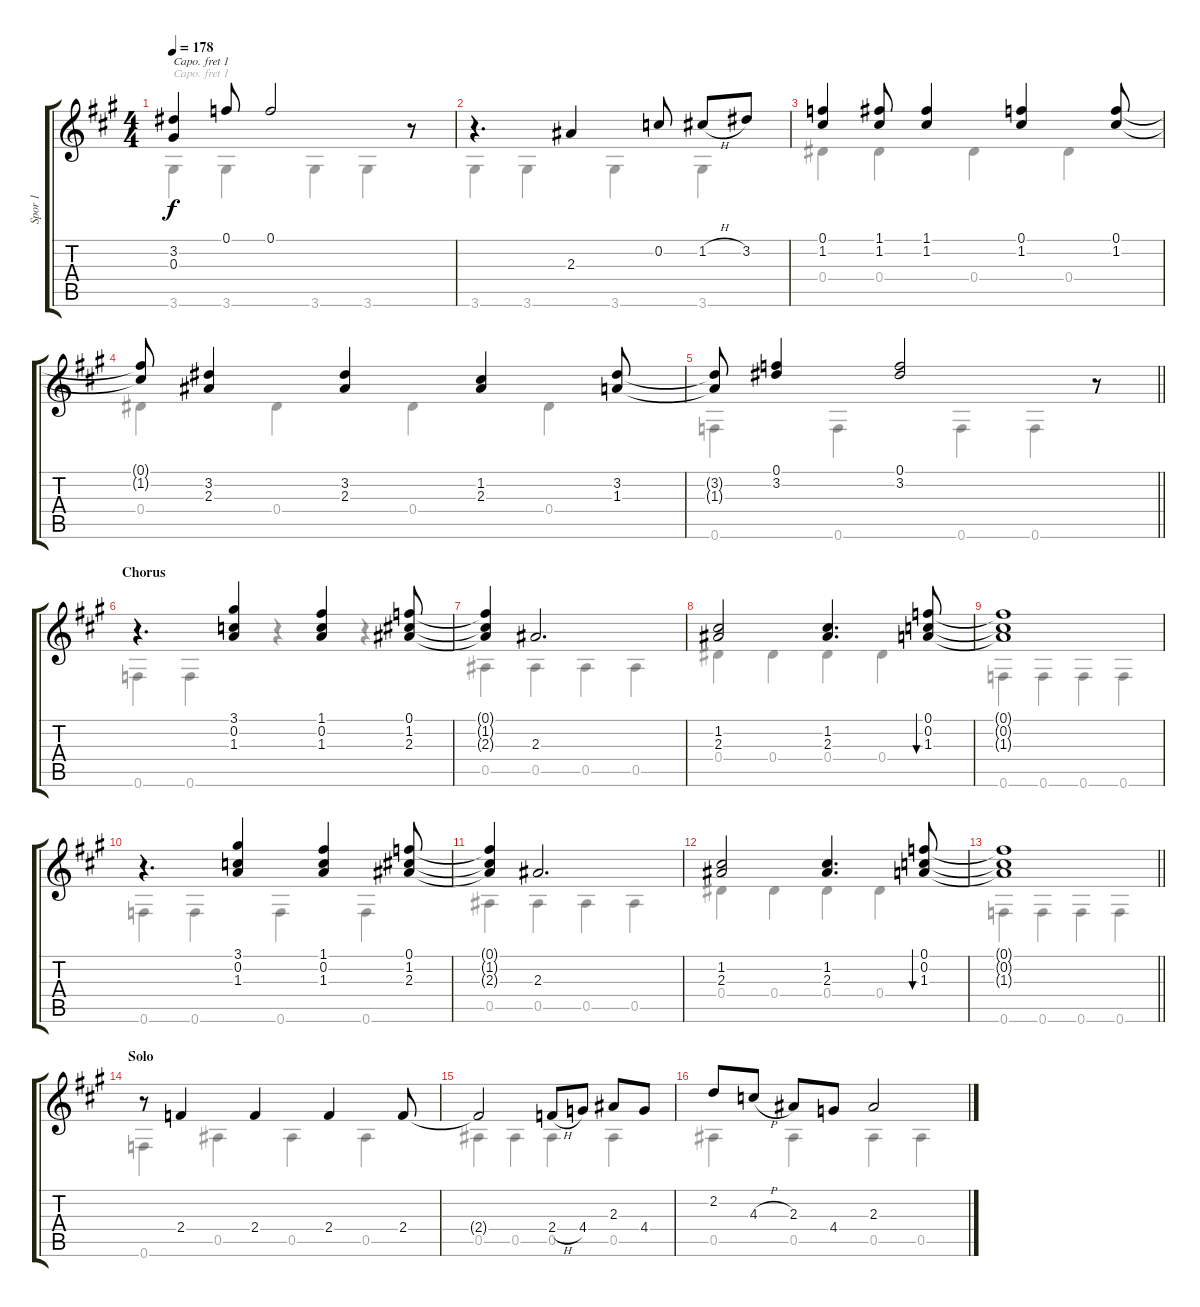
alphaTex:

\track ("Spor 1" "Spor 1") {instrument acousticguitarsteel}
\staff {score tabs}
\capo 1
\tuning (E4 B3 G3 D3 A2 E2) {hide}
\voice
\ts (4 4)
\tempo 178
\clef g2
\ks a
(3.2 0.3).4{dy f} 0.1.8 0.1.2 r.8 |
r.4{d} 2.3.4 0.2.8 1.2{h}.8 3.2.8 |
(0.1 1.2).4 (1.1 1.2).8 (1.1 1.2).4 (0.1 1.2).4 (0.1 1.2).8 |
(0.1{t} 1.2{t}).8 (3.2 2.3).4 (3.2 2.3).4 (1.2 2.3).4 (3.2 1.3).8 |
\barLineRight lightlight
(3.2{t} 1.3{t}).8 (0.1 3.2).4 (0.1 3.2).2 r.8 |
\section ("" "Chorus")
r.4{d} (3.1 0.2 1.3).4 (1.1 0.2 1.3).4 (0.1 1.2 2.3).8 |
(0.1{t} 1.2{t} 2.3{t}).4 2.3.2{d} |
(1.2 2.3).2 (1.2 2.3).4{d} (0.1 0.2 1.3).8{bu 480} |
(0.1{t} 0.2{t} 1.3{t}).1 |
r.4{d} (3.1 0.2 1.3).4 (1.1 0.2 1.3).4 (0.1 1.2 2.3).8 |
(0.1{t} 1.2{t} 2.3{t}).4 2.3.2{d} |
(1.2 2.3).2 (1.2 2.3).4{d} (0.1 0.2 1.3).8{bu 480} |
\barLineRight lightlight
(0.1{t} 0.2{t} 1.3{t}).1 |
\section ("" "Solo")
r.8 2.4.4 2.4.4 2.4.4 2.4.8 |
2.4{t}.2 2.4{h}.8 4.4.8 2.3.8 4.4.8 |
2.2.8 4.3{h}.8 2.3.8 4.4.8 2.3.2
\voice
\clef g2
\ottava regular
\simile none
\ks a
3.6.4{dy f} 3.6.4 3.6.4 3.6.4 |
3.6.4 3.6.4 3.6.4 3.6.4 |
0.4.4 0.4.4 0.4.4 0.4.4 |
0.4.4 0.4.4 0.4.4 0.4.4 |
\barLineRight lightlight
0.6.4 0.6.4 0.6.4 0.6.4 |
0.6.4 0.6.4 r.4 r.4 |
0.5.4 0.5.4 0.5.4 0.5.4 |
0.4.4 0.4.4 0.4.4 0.4.4 |
0.6.4 0.6.4 0.6.4 0.6.4 |
0.6.4 0.6.4 0.6.4 0.6.4 |
0.5.4 0.5.4 0.5.4 0.5.4 |
0.4.4 0.4.4 0.4.4 0.4.4 |
\barLineRight lightlight
0.6.4 0.6.4 0.6.4 0.6.4 |
0.6.4 0.5.4 0.5.4 0.5.4 |
0.5.4 0.5.4 0.5.4 0.5.4 |
0.5.4 0.5.4 0.5.4 0.5.4
